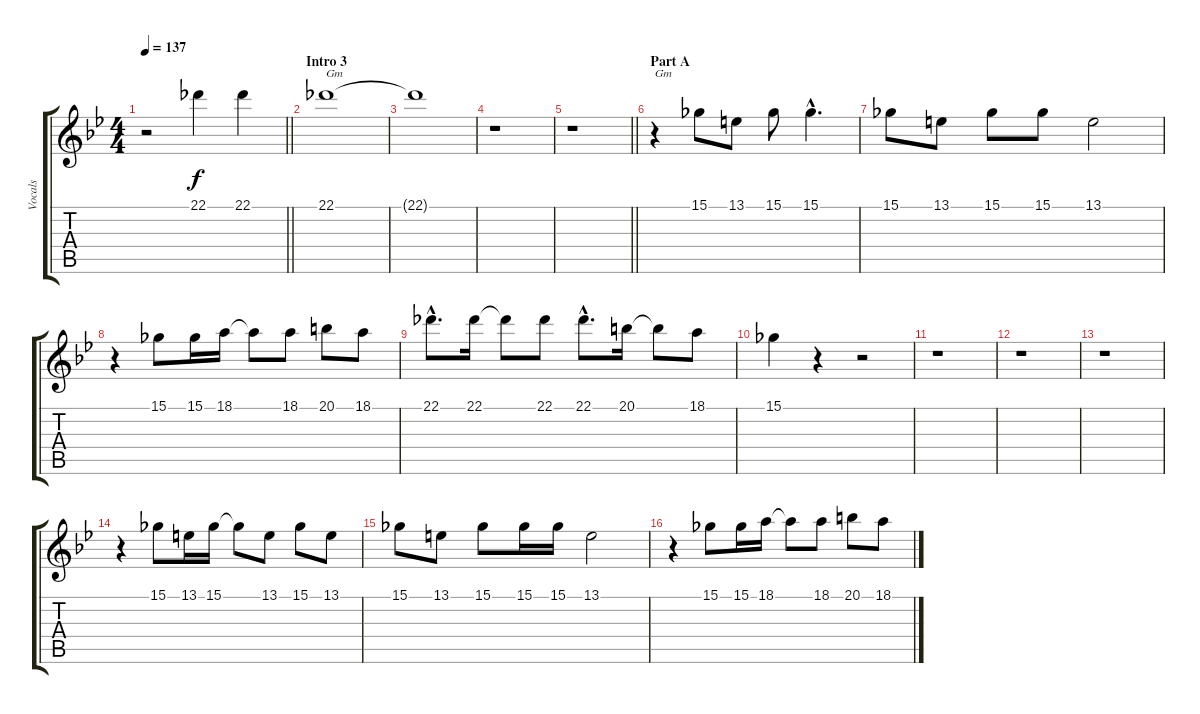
\track ("Vocals" "Vocals") {instrument trumpet}
\staff {score tabs}
\tuning (Eb4 Bb3 Gb3 Db3 Ab2 Eb2) {hide}
\ts (4 4)
\tempo 137
\clef g2
\barLineRight lightlight
\ks bb
r.2{dy f} 22.1.4 22.1.4 |
\section ("" "Intro 3")
22.1.1{txt "Gm"} |
22.1{t}.1 |
r.1 |
\barLineRight lightlight
r.1 |
\section ("" "Part A")
r.4{txt "Gm"} 15.1.8 13.1.8 15.1.8 15.1{hac}.4{d} |
15.1.8 13.1.8 15.1.8 15.1.8 13.1.2 |
r.4 15.1.8 15.1.16 18.1.16 18.1{t}.8 18.1.8 20.1.8 18.1.8 |
22.1{hac}.8{d} 22.1.16 22.1{t}.8 22.1.8 22.1{hac}.8{d} 20.1.16 20.1{t}.8 18.1.8 |
15.1.4 r.4 r.2 |
r.1 |
r.1 |
r.1 |
r.4 15.1.8 13.1.16 15.1.16 15.1{t}.8 13.1.8 15.1.8 13.1.8 |
15.1.8 13.1.8 15.1.8 15.1.16 15.1.16 13.1.2 |
r.4 15.1.8 15.1.16 18.1.16 18.1{t}.8 18.1.8 20.1.8 18.1.8
